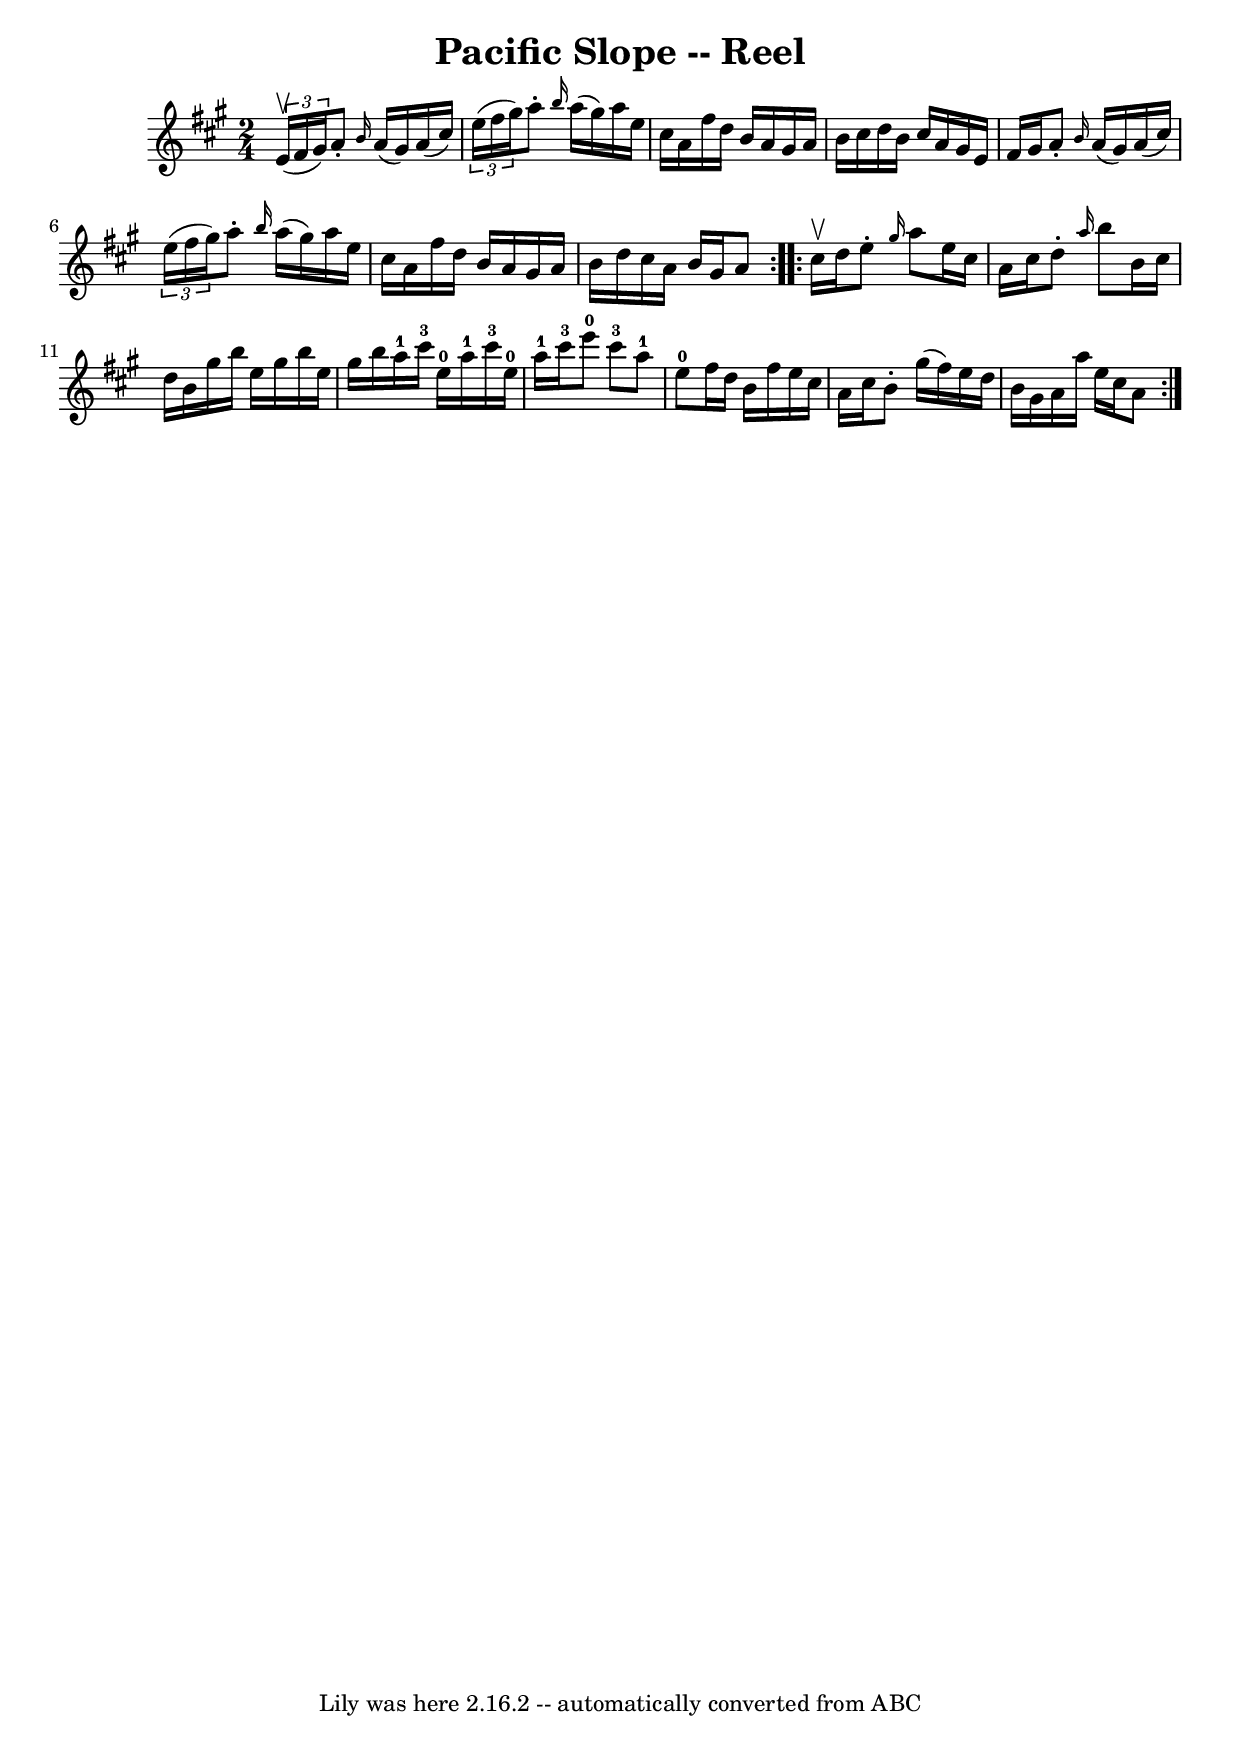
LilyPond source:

\version "2.16.2"
\include "Mammoth.ily"
\header {
	%% book = "Ryan's Mammoth Collection"
	crossRefNumber = "1"
	footnotes = "\\\\298"
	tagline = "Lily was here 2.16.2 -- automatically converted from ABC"
	title = "Pacific Slope -- Reel"
}
voicedefault =  {


\repeat volta 2 {
\time 2/4 
\key a \major   \times 2/3 { e'16^\upbow(fis'16 gis'16) } 
|
 a'8 -. \grace { b'16  } a'16 (gis'16) a'16 (
cis''16)   \times 2/3 { e''16 (fis''16 gis''16) }   |
   
a''8 -. \grace { b''16  } a''16 (gis''16) a''16 e''16    
cis''16 a'16    |
 fis''16 d''16 b'16 a'16 gis'16    
a'16 b'16 cis''16    |
 d''16 b'16 cis''16 a'16    
gis'16 e'16 fis'16 gis'16    |
 a'8 -. \grace { b'16  }   
a'16 (gis'16) a'16 (cis''16)   \times 2/3 { e''16 (fis''16   
 gis''16) }   |
 a''8 -. \grace { b''16  } a''16 (gis''16  
-) a''16 e''16 cis''16 a'16    |
 fis''16 d''16 b'16   
 a'16 gis'16 a'16 b'16 d''16    |
 cis''16 a'16 b'16  
 gis'16 a'8    }     \repeat volta 2 { cis''16^\upbow d''16  |
  
 e''8 -. \grace { gis''16  } a''8 e''16 cis''16 a'16 cis''16 
   |
 d''8 -. \grace { a''16  } b''8 b'16 cis''16 d''16   
 b'16    |
 gis''16 b''16 e''16 gis''16 b''16 e''16    
gis''16 b''16    |
 a''16-1 cis'''16-3 e''16-0   
a''16-1 cis'''16-3 e''16-0 a''16-1 cis'''16-3   
|
 e'''8-0 cis'''8-3 a''8-1 e''8-0   |
   
fis''16 d''16 b'16 fis''16 e''16 cis''16 a'16 cis''16    
|
 b'8 -. gis''16 (fis''16) e''16 d''16 b'16 gis'16  
  |
 a'16 a''16 e''16 cis''16 a'8    }   
}

\score{
    <<

	\context Staff="default"
	{
	    \voicedefault 
	}

    >>
	\layout {
	}
	\midi {}
}
